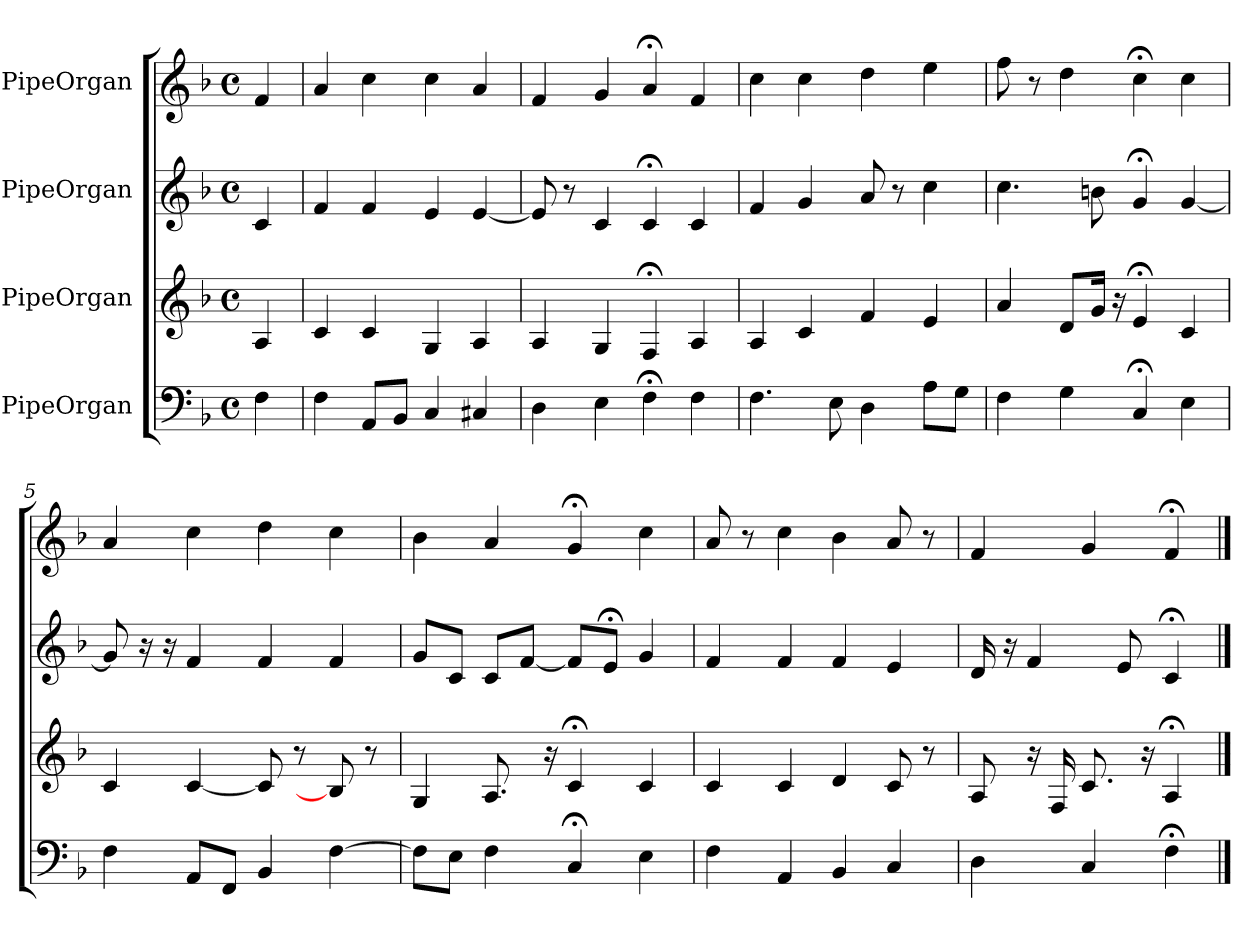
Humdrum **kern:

**kern	**kern	**kern	**kern
*part4	*part3	*part2	*part1
*staff4	*staff3	*staff2	*staff1
*I"PipeOrgan	*I"PipeOrgan	*I"PipeOrgan	*I"PipeOrgan
*k[b-]	*k[b-]	*k[b-]	*k[b-]
*F:	*F:	*F:	*F:
*M4/4	*M4/4	*M4/4	*M4/4
*met(c)	*met(c)	*met(c)	*met(c)
*MM60	*MM60	*MM60	*MM60
=	=	=	=
4F	4A	4c	4f
=1	=1	=1	=1
4F	4c	4f	4a
8AAL	4c	4f	4cc
8BB-J	.	.	.
4C	4G	4e	4cc
4C#X	4A	[4e	4a
=2	=2	=2	=2
4D	4A	8e]	4f
.	.	8r	.
4E	4G	4c	4g
4F;<	4F;<	4c;<	4a;<
4F	4A	4c	4f
=3	=3	=3	=3
4.F	4A	4f	4cc
.	4c	4g	4cc
8E	.	.	.
4D	4f	8a	4dd
.	.	8r	.
8AL	4e	4cc	4ee
8GJ	.	.	.
=4	=4	=4	=4
4F	4a	4.cc	8ff
.	.	.	8r
4G	8dL	.	4dd
.	16gJk	8bn	.
.	16r	.	.
4C;<	4e;<	4g;<	4cc;<
4E	4c	[4g	4cc
=5	=5	=5	=5
4F	4c	8g]	4a
.	.	16r	.
.	.	16r	.
8AAL	[4c	4f	4cc
8FFJ	.	.	.
4BB-	8c]	4f	4dd
.	8r	.	.
[4F	8B-]	4f	4cc
.	8r	.	.
=6	=6	=6	=6
8FL]	4G	8gL	4b-
8EJ	.	8cJ	.
4F	8.A	8cL	4a
.	.	[8fJ	.
.	16r	.	.
4C;<	4c;<	8fL]	4g;<
.	.	8e;<J	.
4E	4c	4g	4cc
=7	=7	=7	=7
4F	4c	4f	8a
.	.	.	8r
4AA	4c	4f	4cc
4BB-	4d	4f	4b-
4C	8c	4e	8a
.	8r	.	8r
=8	=8	=8	=8
4D	8A	16d	4f
.	.	16r	.
.	16r	4f	.
.	16F	.	.
4C	8.c	.	4g
.	.	8e	.
.	16r	.	.
4F;<	4A;<	4c;<	4f;<
==	==	==	==
*-	*-	*-	*-
